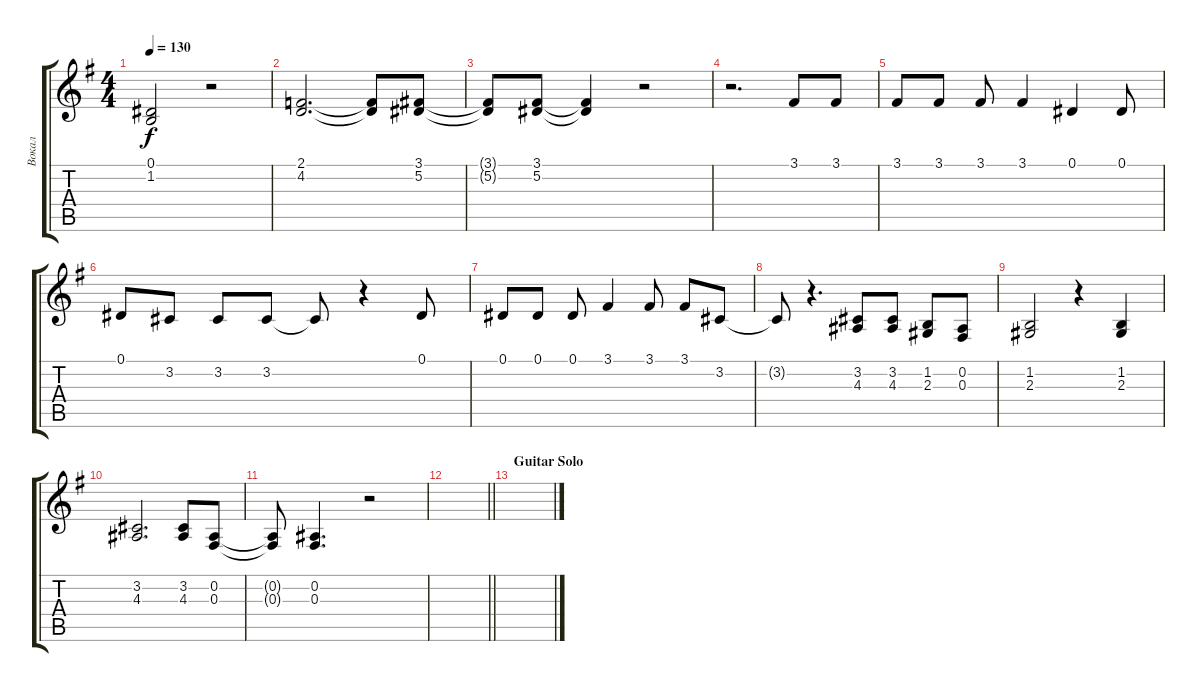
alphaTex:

\track ("Вокал" "Вокал") {instrument violin}
\staff {score tabs}
\tuning (Eb4 Bb3 Gb3 Db3 Ab2 Eb2) {hide}
\ts (4 4)
\tempo 130
\clef g2
\ks eminor
(0.1 1.2).2{dy f} r.2 |
(2.1 4.2).2{d} (2.1{t} 4.2{t}).8 (3.1 5.2).8 |
(3.1{t} 5.2{t}).8 (3.1 5.2).8 (3.1{t} 5.2{t}).4 r.2 |
r.2{d} 3.1.8 3.1.8 |
3.1.8 3.1.8 3.1.8 3.1.4 0.1.4 0.1.8 |
0.1.8 3.2.8 3.2.8 3.2.8 3.2{t}.8 r.4 0.1.8 |
0.1.8 0.1.8 0.1.8 3.1.4 3.1.8 3.1.8 3.2.8 |
3.2{t}.8 r.4{d} (3.2 4.3).8 (3.2 4.3).8 (1.2 2.3).8 (0.2 0.3).8 |
(1.2 2.3).2 r.4 (1.2 2.3).4 |
(3.2 4.3).2{d} (3.2 4.3).8 (0.2 0.3).8 |
(0.2{t} 0.3{t}).8 (0.2 0.3).4{d} r.2 |
\barLineRight lightlight
|
\section ("" "Guitar Solo")
